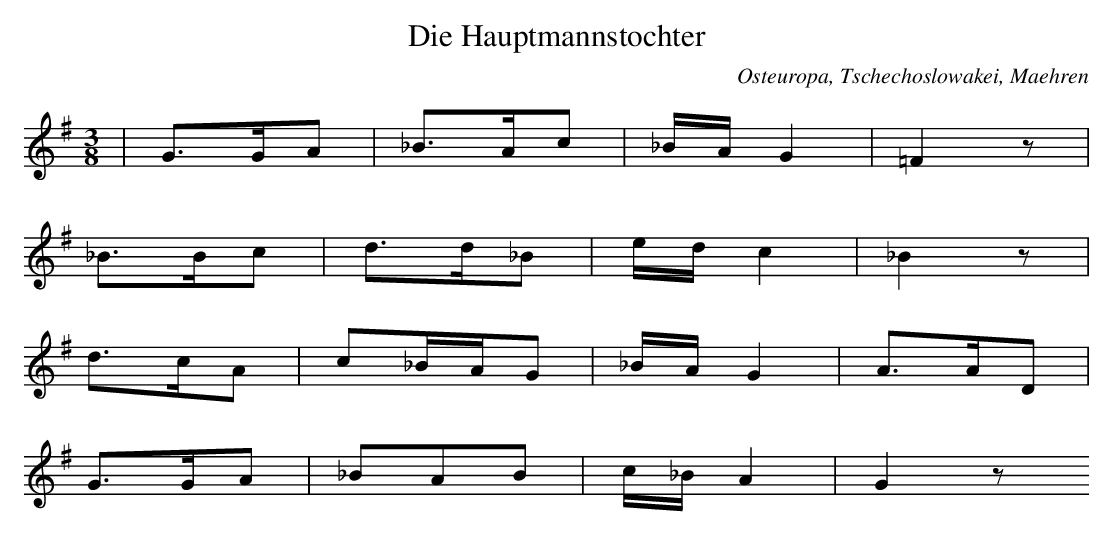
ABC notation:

X:1
T: Die Hauptmannstochter
O: Osteuropa, Tschechoslowakei, Maehren
M: 3/8
L: 1/16
K: G
 | G3GA2 | _B3Ac2 | _BAG4 | =F4z2 |
_B3Bc2 | d3d_B2 | edc4 | _B4z2 |
d3cA2 | c2_BAG2 | _BAG4 | A3AD2 |
G3GA2 | _B2A2B2 | c_BA4 | G4z2
